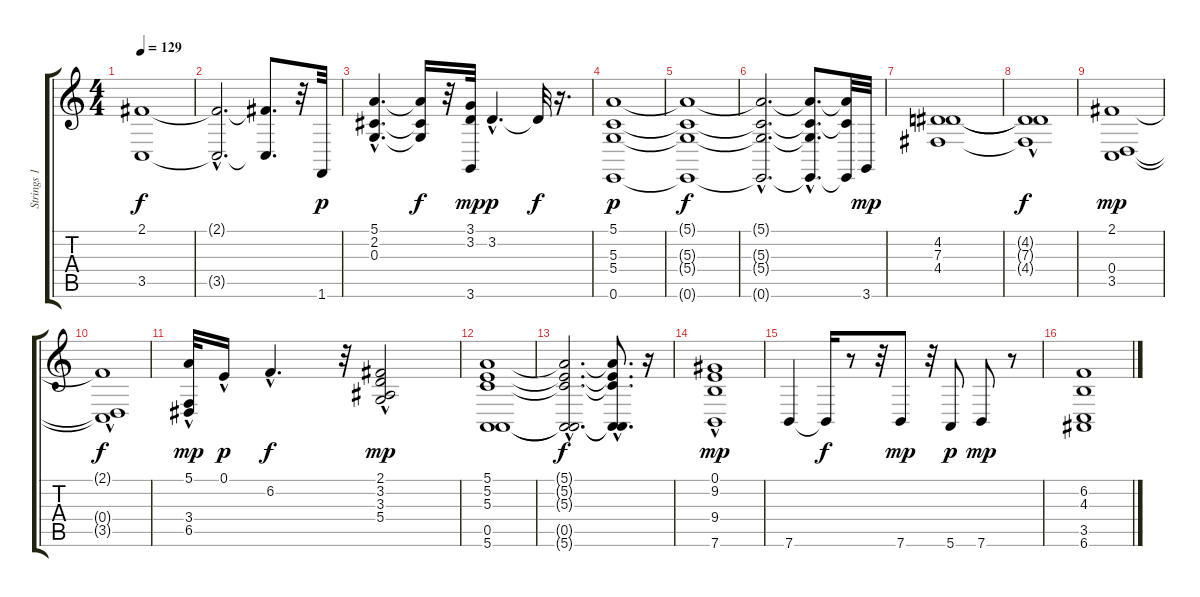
\track ("Strings 1" "Strings 1") {instrument stringensemble1}
\staff {score tabs}
\tuning (E4 B3 G3 D3 A2 E2) {hide}
\ts (4 4)
\tempo 129
\clef g2
\ks c
(2.1{t} 3.5{t}).1{dy f} |
(2.1{hac t} 3.5{hac t}).2{d} (2.1{t} 3.5{t}).8{d} r.32 1.6.32{dy p} |
(5.1{hac} 2.2{hac} 0.3{hac}).4{d} (5.1{t} 2.2{t} 0.3{t}).16{dy f} r.32 (3.1 3.2 3.6).32{dy mp} 3.2{hac}.4{d dy p} 3.2{t}.32{dy f} r.16{d} |
(5.1 5.3 5.4 0.6).1{dy p} |
(5.1{t} 5.3{t} 5.4{t} 0.6{t}).1{dy f} |
(5.1{hac t} 5.3{hac t} 5.4{hac t} 0.6{hac t}).2{d} (5.1{hac t} 5.3{hac t} 5.4{t} 0.6{hac t}).8{d} (5.1{t} 5.3{t} 0.6{t}).32 3.6.32{dy mp} |
(4.2 7.3 4.4).1 |
(4.2{t} 7.3{t} 4.4{hac t}).1{dy f} |
(2.1 0.4 3.5).1{dy mp} |
(2.1{t} 0.4{t} 3.5{hac t}).1{dy f} |
(5.1{hac} 3.4 6.5{hac}).32{dy mp} 0.1{hac}.16{dy p} 6.2{hac}.4{d dy f} r.32 (2.1 3.2 3.3{hac} 5.4).2{dy mp} |
(5.1 5.2 5.3 0.5 5.6).1 |
(5.1{hac t} 5.2{hac t} 5.3{hac t} 0.5{hac t} 5.6{hac t}).2{d dy f} (5.1{t} 5.2{t} 5.3{t} 0.5{hac t} 5.6{hac t}).8{d} r.16 |
(0.1 9.2 9.4 7.6{hac}).1{dy mp} |
7.6.4 7.6{t}.16{dy f} r.8 r.32 7.6.8{dy mp} r.32 5.6.8{dy p} 7.6.8{dy mp} r.8 |
(6.2 4.3 3.5 6.6).1
